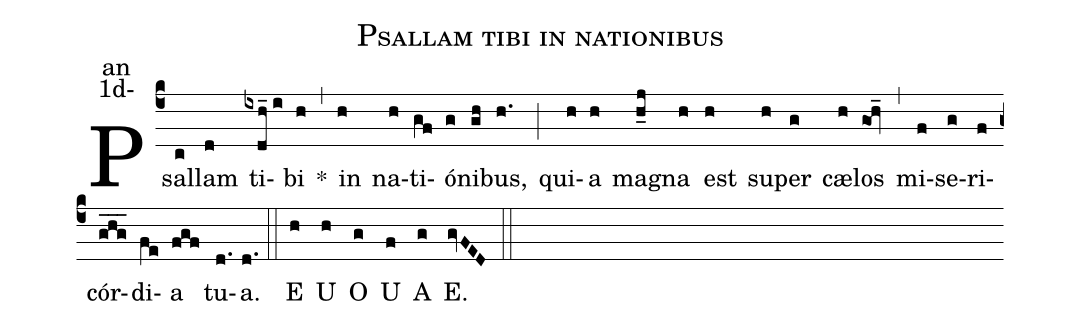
name:Psallam tibi in nationibus;
office-part:an;
mode:1d-;
%%
(c4)Psal(c)lam(d) ti(ixdh_//i)bi(h) <sp>*</sp>(,)
in(h) na(h)ti(gf)ó(g)ni(gh)bus,(h.) (;) qui(h)a(h) ma(h_j)gna(h) est(h) su(h)per(g) cæ(h)los(goh_) (,) mi(f)se(g)ri(f)cór(ghg___)di(fe)a(fgf) tu(d.)a.(d.) (::)

<eu>E(h) U(h) O(g) U(f) A(g) E.(gvFED) </eu>(::)
